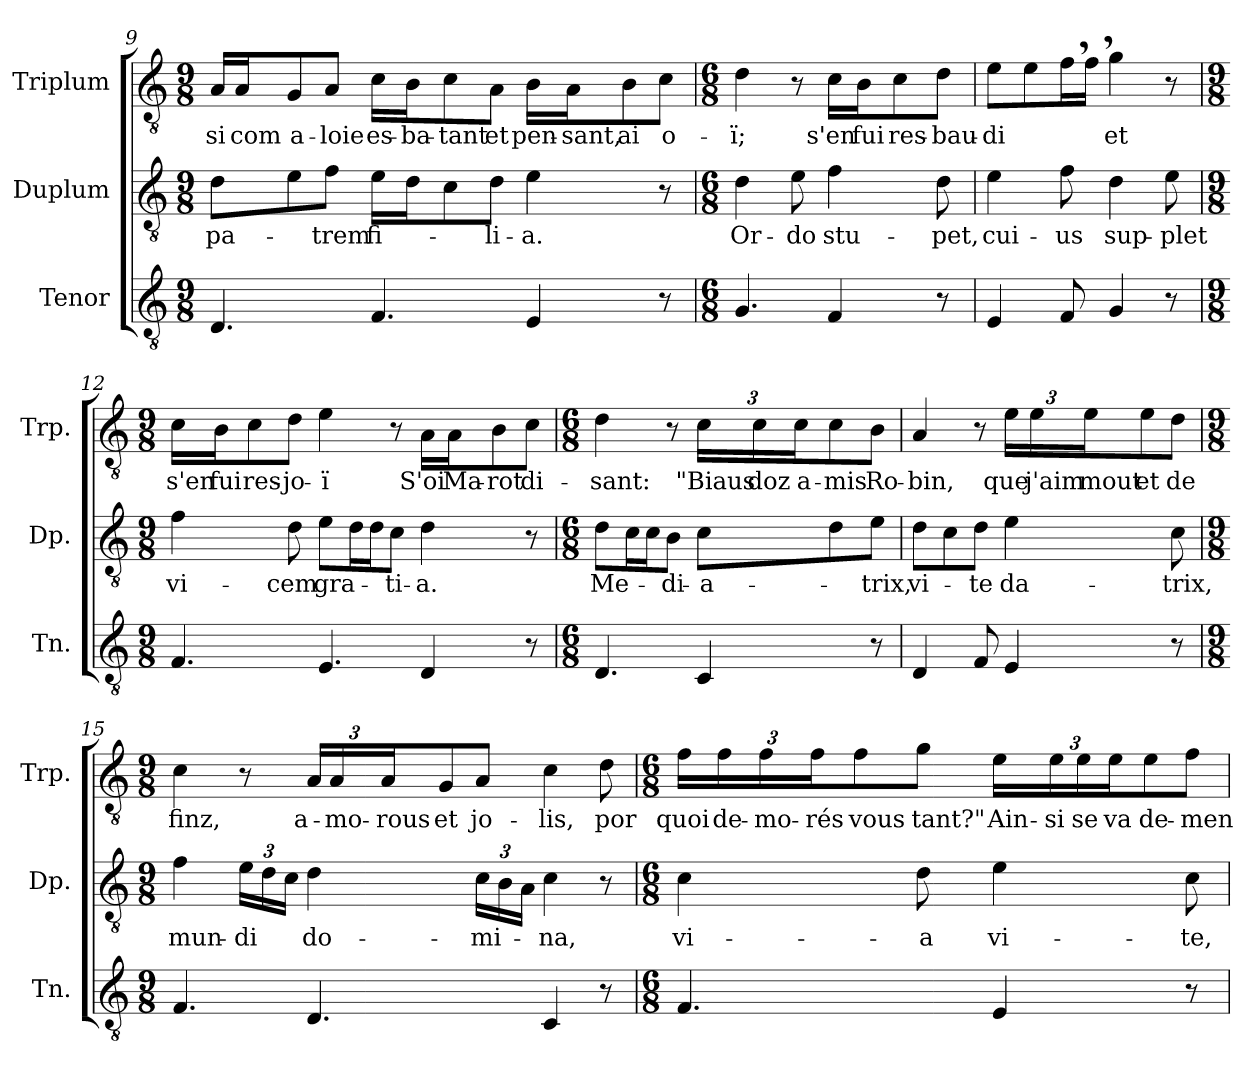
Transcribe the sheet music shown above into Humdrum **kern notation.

**kern	**kern	**text	**kern	**text
*part3	*part2	*part2	*part1	*part1
*staff3	*staff2	*staff2	*staff1	*staff1
*I"Tenor	*I"Duplum	*	*I"Triplum	*
*I'Tn.	*I'Dp.	*	*I'Trp.	*
!!LO:PB:g=z
*clefGv2	*clefGv2	*	*clefGv2	*
*k[]	*k[]	*	*k[]	*
*M9/8	*M9/8	*	*M9/8	*
=9	=9	=9	=9	=9
!	!	!LO:LY:b	!	!LO:LY:b
4.D/	8d\L	pa-	16A/LL	si
!	!	!	!	!LO:LY:b
.	.	.	16A/J	com
!	!	!	!	!LO:LY:b
.	8e\	.	8G/	a-
!	!	!LO:LY:b	!	!LO:LY:b
.	8f\J	-trem	8A/J	-loie
!	!	!LO:LY:b	!	!LO:LY:b
4.F/	16e\LL	fi-	16c\LL	es-
!	!	!	!	!LO:LY:b
.	16d\J	.	16B\J	-ba-
!	!	!	!	!LO:LY:b
.	8c\	.	8c\	-tant
!	!	!LO:LY:b	!	!LO:LY:b
.	8d\J	-li-	8A\J	et
!	!	!LO:LY:b	!	!LO:LY:b
4E/	4e\	-a.	16B\LL	pen-
!	!	!	!	!LO:LY:b
.	.	.	16A\J	-sant,
!	!	!	!	!LO:LY:b
.	.	.	8B\	ai
!	!	!	!	!LO:LY:b
8r	8r	.	8c\J	o-
=10	=10	=10	=10	=10
*M6/8	*M6/8	*	*M6/8	*
!	!	!LO:LY:b	!	!LO:LY:b
4.G/	4d\	Or-	4d\	-ï;
!	!	!LO:LY:b	!	!
.	8e\	-do	8r	.
!	!	!LO:LY:b	!	!LO:LY:b
4F/	4f\	stu-	16c\LL	s'en
!	!	!	!	!LO:LY:b
.	.	.	16B\J	fui
!	!	!	!	!LO:LY:b
.	.	.	8c\	res-
!	!	!LO:LY:b	!	!LO:LY:b
8r	8d\	-pet,	8d\J	-bau-
=11	=11	=11	=11	=11
!	!	!LO:LY:b	!	!LO:LY:b
4E/	4e\	cui-	8e\L	-di
.	.	.	8e\	.
!	!	!LO:LY:b	!	!
*	*	*	*tremolo	*
8F/	8f\	-us	16f,\	.
.	.	.	16f,\JJ	.
*	*	*	*Xtremolo	*
!	!	!LO:LY:b	!	!LO:LY:b
4G/	4d\	sup-	4g\	et
!	!	!LO:LY:b	!	!
8r	8e\	-plet	8r	.
!!LO:LB:g=z
=12	=12	=12	=12	=12
*M9/8	*M9/8	*	*M9/8	*
!	!	!LO:LY:b	!	!LO:LY:b
4.F/	4f\	vi-	16c\LL	s'en
!	!	!	!	!LO:LY:b
.	.	.	16B\J	fui
!	!	!	!	!LO:LY:b
.	.	.	8c\	res-
!	!	!LO:LY:b	!	!LO:LY:b
.	8d\	-cem	8d\J	-jo-
!	!	!LO:LY:b	!	!LO:LY:b
4.E/	8e\L	gra-	4e\	-ï
*	*tremolo	*	*	*
.	16d\	.	.	.
.	16d\	.	.	.
*	*Xtremolo	*	*	*
!	!	!LO:LY:b	!	!
.	8c\J	-ti-	8r	.
!	!	!LO:LY:b	!	!LO:LY:b
4D/	4d\	-a.	16A\LL	S'oi
!	!	!	!	!LO:LY:b
.	.	.	16A\J	Ma-
!	!	!	!	!LO:LY:b
.	.	.	8B\	-rot
!	!	!	!	!LO:LY:b
8r	8r	.	8c\J	di-
=13	=13	=13	=13	=13
*M6/8	*M6/8	*	*M6/8	*
!	!	!LO:LY:b	!	!LO:LY:b
4.D/	8d\L	Me-	4d\	-sant:
*	*tremolo	*	*	*
.	16c\	.	.	.
.	16c\	.	.	.
*	*Xtremolo	*	*	*
!	!	!LO:LY:b	!	!
.	8B\J	-di-	8r	.
!	!	!LO:LY:b	!	!
*	*	*	*Xbrackettup	*
!	!	!	!	!LO:LY:b
4C/	8c\L	-a-	24c\LL	"Biaus
!	!	!	!	!LO:LY:b
.	.	.	24c\	doz
!	!	!	!	!LO:LY:b
.	.	.	24c\J	a-
!	!	!	!	!LO:LY:b
.	8d\	.	8c\	-mis
!	!	!LO:LY:b	!	!LO:LY:b
8r	8e\J	-trix,	8B\J	Ro-
=14	=14	=14	=14	=14
!	!	!LO:LY:b	!	!LO:LY:b
4D/	8d\L	vi-	4A/	-bin,
.	8c\	.	.	.
!	!	!LO:LY:b	!	!
8F/	8d\J	-te	8r	.
!	!	!LO:LY:b	!	!LO:LY:b
4E/	4e\	da-	24e\LL	que
!	!	!	!	!LO:LY:b
.	.	.	24e\	j'aim
!	!	!	!	!LO:LY:b
.	.	.	24e\J	mout
!	!	!	!	!LO:LY:b
.	.	.	8e\	et
!	!	!LO:LY:b	!	!LO:LY:b
8r	8c\	-trix,	8d\J	de
!!LO:LB:g=z
=15	=15	=15	=15	=15
*M9/8	*M9/8	*	*M9/8	*
!	!	!LO:LY:b	!	!LO:LY:b
4.F/	4f\	mun-	4c\	finz,
*	*Xbrackettup	*	*	*
!	!	!LO:LY:b	!	!
.	24e\LL	-di	8r	.
.	24d\	.	.	.
.	24c\JJ	.	.	.
!	!	!LO:LY:b	!	!LO:LY:b
4.D/	4d\	do-	24A/LL	a-
!	!	!	!	!LO:LY:b
.	.	.	24A/	-mo-
!	!	!	!	!LO:LY:b
.	.	.	24A/J	-rous
!	!	!	!	!LO:LY:b
.	.	.	8G/	et
!	!	!LO:LY:b	!	!LO:LY:b
.	24c\LL	-mi-	8A/J	jo-
.	24B\	.	.	.
.	24A\JJ	.	.	.
!	!	!LO:LY:b	!	!LO:LY:b
4C/	4c\	-na,	4c\	-lis,
!	!	!	!	!LO:LY:b
8r	8r	.	8d\	por
=16	=16	=16	=16	=16
*M6/8	*M6/8	*	*M6/8	*
!	!	!LO:LY:b	!	!LO:LY:b
4.F/	4c\	vi-	24f\LL	quoi
!	!	!	!	!LO:LY:b
.	.	.	24f\	de-
!	!	!	!	!LO:LY:b
.	.	.	24f\	-mo-
!	!	!	!	!LO:LY:b
.	.	.	24f\J	-rés
!	!	!	!	!LO:LY:b
.	.	.	12f\	vous
!	!	!LO:LY:b	!	!LO:LY:b
.	8d\	-a	8g\J	tant?"
!	!	!LO:LY:b	!	!LO:LY:b
4E/	4e\	vi-	24e\LL	Ain-
!	!	!	!	!LO:LY:b
.	.	.	24e\	-si
!	!	!	!	!LO:LY:b
.	.	.	24e\	se
!	!	!	!	!LO:LY:b
.	.	.	24e\J	va
!	!	!	!	!LO:LY:b
.	.	.	12e\	de-
!	!	!LO:LY:b	!	!LO:LY:b
8r	8c\	-te,	8f\J	-men-
=	=	=	=	=
*-	*-	*-	*-	*-
